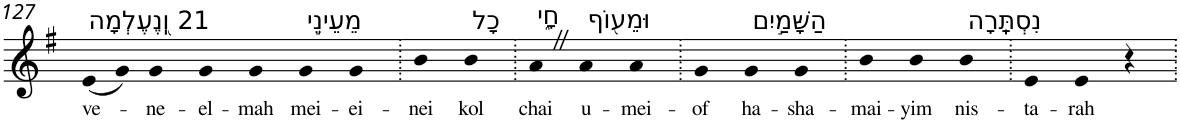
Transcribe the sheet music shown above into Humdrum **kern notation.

**kern	**text
*part1	*part1
*staff1	*staff1
*I"Piano	*
*I'Pno	*
!!LO:PB:g=z
*clefG2	*
*k[f#]	*
*G:	*
=127	=127
!LO:TX:a:t=21 וְֽ֭נֶעֶלְמָה	!
!	!LO:LY:b
(8e	ve-
8g)	.
!	!LO:LY:b
4g	-ne-
!	!LO:LY:b
4g	-el-
!	!LO:LY:b
4g	-mah
!LO:TX:a:t=מֵעֵינֵ֣י	!
!	!LO:LY:b
4g	mei-
!	!LO:LY:b
4g	-ei-
=128.	=128.
!	!LO:LY:b
4b	-nei
!LO:TX:a:t=כָל	!
!	!LO:LY:b
4b	kol
=129.	=129.
!LO:TX:a:t=חָ֑י	!
!	!LO:LY:b
4aZ	chai
!LO:TX:a:t=וּמֵע֖וֹף	!
!	!LO:LY:b
4a	u-
!	!LO:LY:b
4a	-mei-
=130.	=130.
!	!LO:LY:b
4g	-of
!LO:TX:a:t=הַשָּׁמַ֣יִם	!
!	!LO:LY:b
4g	ha-
!	!LO:LY:b
4g	-sha-
=131.	=131.
!	!LO:LY:b
4b	-mai-
!	!LO:LY:b
4b	-yim
!LO:TX:a:t=נִסְתָּֽרָה	!
!	!LO:LY:b
4b	nis-
=132.	=132.
!	!LO:LY:b
4e	-ta-
!	!LO:LY:b
4e	-rah
4r	.
=.	=.
*-	*-
